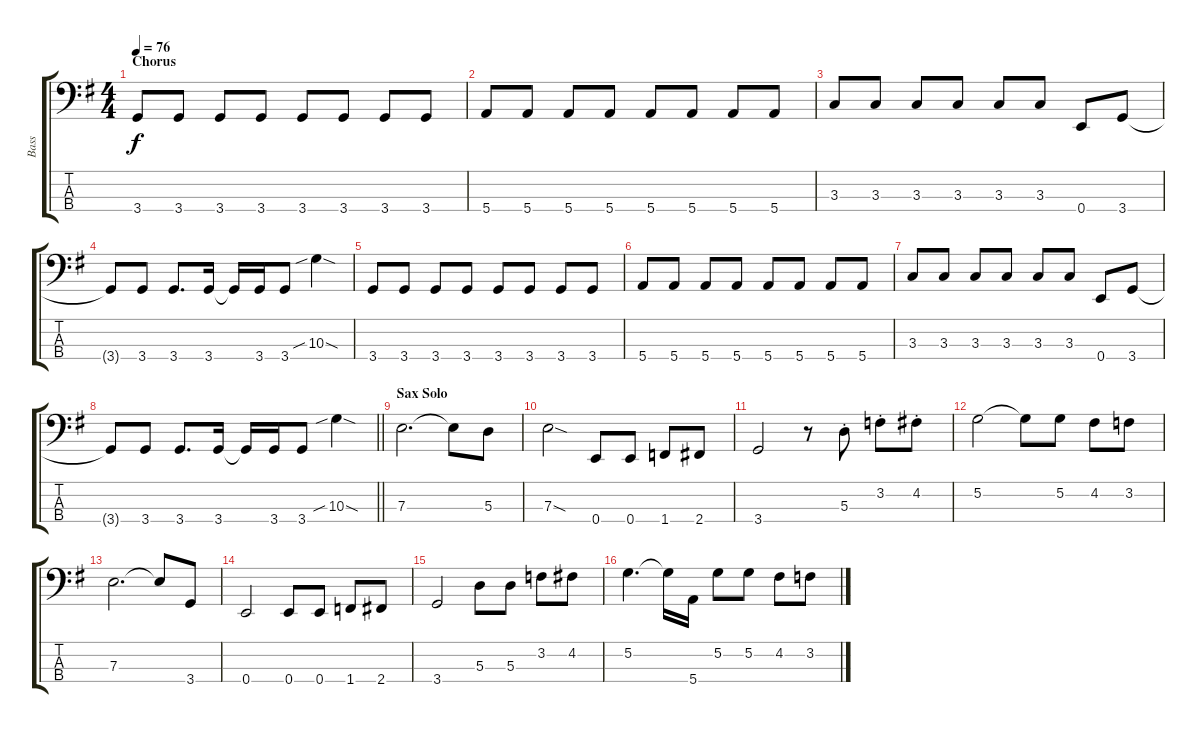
\track ("Bass" "Bass") {instrument electricbassfinger}
\staff {score tabs}
\tuning (G2 D2 A1 E1) {hide}
\ts (4 4)
\section ("" "Chorus")
\tempo 76
\clef f4
\ks eminor
3.4.8{dy f} 3.4.8 3.4.8 3.4.8 3.4.8 3.4.8 3.4.8 3.4.8 |
5.4.8 5.4.8 5.4.8 5.4.8 5.4.8 5.4.8 5.4.8 5.4.8 |
3.3.8 3.3.8 3.3.8 3.3.8 3.3.8 3.3.8 0.4.8 3.4.8 |
3.4{t}.8 3.4.8 3.4.8{d} 3.4.16 3.4{t}.16 3.4.16 3.4.8 10.3{sib sod}.4 |
3.4.8 3.4.8 3.4.8 3.4.8 3.4.8 3.4.8 3.4.8 3.4.8 |
5.4.8 5.4.8 5.4.8 5.4.8 5.4.8 5.4.8 5.4.8 5.4.8 |
3.3.8 3.3.8 3.3.8 3.3.8 3.3.8 3.3.8 0.4.8 3.4.8 |
\barLineRight lightlight
3.4{t}.8 3.4.8 3.4.8{d} 3.4.16 3.4{t}.16 3.4.16 3.4.8 10.3{sib sod}.4 |
\section ("" "Sax Solo")
7.3.2{d} 7.3{t}.8 5.3.8 |
7.3{sod}.2 0.4.8 0.4.8 1.4.8 2.4.8 |
3.4.2 r.8 5.3{st}.8 3.2{st}.8 4.2{st}.8 |
5.2.2 5.2{t}.8 5.2.8 4.2.8 3.2.8 |
7.3.2{d} 7.3{t}.8 3.4.8 |
0.4.2 0.4.8 0.4.8 1.4.8 2.4.8 |
3.4.2 5.3.8 5.3.8 3.2.8 4.2.8 |
5.2.4{d} 5.2{t}.16 5.4.16 5.2.8 5.2.8 4.2.8 3.2.8
